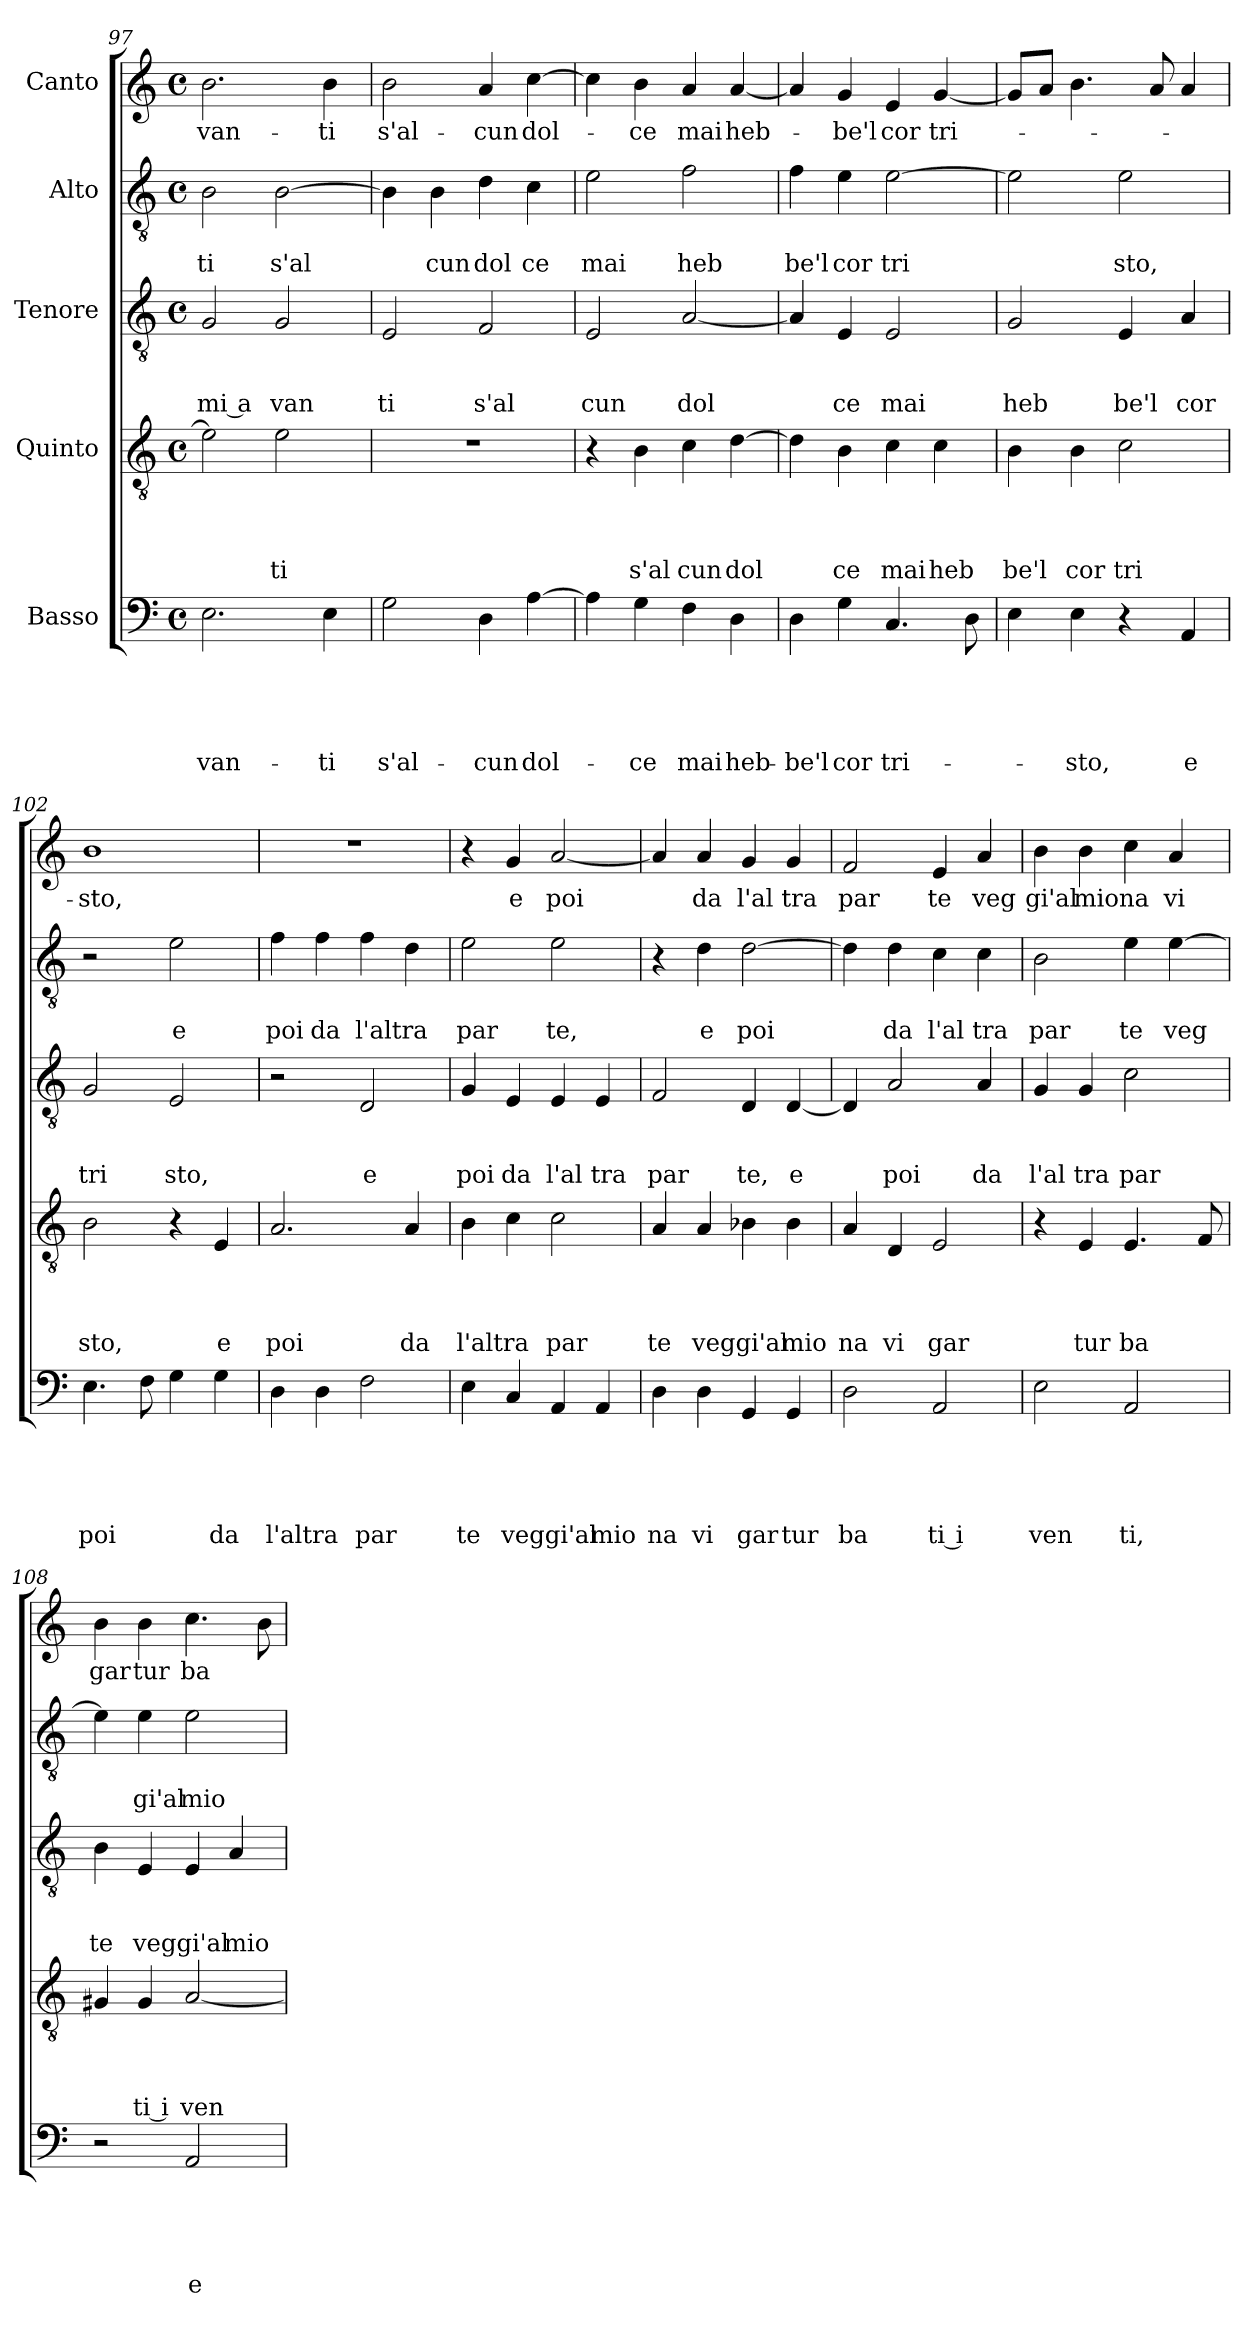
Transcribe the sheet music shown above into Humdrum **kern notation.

**kern	**text	**text	**text	**text	**text	**kern	**text	**text	**text	**text	**kern	**text	**text	**text	**kern	**text	**text	**kern	**text
*part5	*part5	*part5	*part5	*part5	*part5	*part4	*part4	*part4	*part4	*part4	*part3	*part3	*part3	*part3	*part2	*part2	*part2	*part1	*part1
*staff5	*staff5	*staff5	*staff5	*staff5	*staff5	*staff4	*staff4	*staff4	*staff4	*staff4	*staff3	*staff3	*staff3	*staff3	*staff2	*staff2	*staff2	*staff1	*staff1
*I"Basso	*	*	*	*	*	*I"Quinto	*	*	*	*	*I"Tenore	*	*	*	*I"Alto	*	*	*I"Canto	*
*clefF4	*	*	*	*	*	*clefGv2	*	*	*	*	*clefGv2	*	*	*	*clefGv2	*	*	*clefG2	*
*k[]	*	*	*	*	*	*k[]	*	*	*	*	*k[]	*	*	*	*k[]	*	*	*k[]	*
*C:	*	*	*	*	*	*C:	*	*	*	*	*C:	*	*	*	*C:	*	*	*C:	*
*M4/4	*	*	*	*	*	*M4/4	*	*	*	*	*M4/4	*	*	*	*M4/4	*	*	*M4/4	*
*met(c)	*	*	*	*	*	*met(c)	*	*	*	*	*met(c)	*	*	*	*met(c)	*	*	*met(c)	*
=97	=97	=97	=97	=97	=97	=97	=97	=97	=97	=97	=97	=97	=97	=97	=97	=97	=97	=97	=97
!	!	!	!	!	!LO:LY:b	!	!	!	!	!	!	!	!	!LO:LY:b:rj	!	!	!LO:LY:b	!	!LO:LY:b
2.E\	.	.	.	.	-van-	2e\]	.	.	.	.	2G/	.	.	mi a	2B\	.	ti	2.b\	-van-
!	!	!	!	!	!	!	!	!	!	!LO:LY:b	!	!	!	!LO:LY:b	!	!	!LO:LY:b	!	!
.	.	.	.	.	.	2e\	.	.	.	ti	2G/	.	.	van	[>2B\	.	s'al	.	.
!	!	!	!	!	!LO:LY:b	!	!	!	!	!	!	!	!	!	!	!	!	!	!LO:LY:b
4E\	.	.	.	.	-ti	.	.	.	.	.	.	.	.	.	.	.	.	4b\	-ti
=98	=98	=98	=98	=98	=98	=98	=98	=98	=98	=98	=98	=98	=98	=98	=98	=98	=98	=98	=98
!	!	!	!	!	!LO:LY:b	!	!	!	!	!	!	!	!	!LO:LY:b	!	!	!	!	!LO:LY:b
2G\	.	.	.	.	s'al-	1r	.	.	.	.	2E/	.	.	ti	4B\]	.	.	2b\	s'al-
!	!	!	!	!	!	!	!	!	!	!	!	!	!	!	!	!	!LO:LY:b	!	!
.	.	.	.	.	.	.	.	.	.	.	.	.	.	.	4B\	.	cun	.	.
!	!	!	!	!	!LO:LY:b	!	!	!	!	!	!	!	!	!LO:LY:b	!	!	!LO:LY:b	!	!LO:LY:b
4D\	.	.	.	.	-cun	.	.	.	.	.	2F/	.	.	s'al	4d\	.	dol	4a/	-cun
!	!	!	!	!	!LO:LY:b	!	!	!	!	!	!	!	!	!	!	!	!LO:LY:b	!	!LO:LY:b
[>4A\	.	.	.	.	dol-	.	.	.	.	.	.	.	.	.	4c\	.	ce	[>4cc\	dol-
=99	=99	=99	=99	=99	=99	=99	=99	=99	=99	=99	=99	=99	=99	=99	=99	=99	=99	=99	=99
!	!	!	!	!	!	!	!	!	!	!	!	!	!	!LO:LY:b	!	!	!LO:LY:b	!	!
4A\]	.	.	.	.	.	4r	.	.	.	.	2E/	.	.	cun	2e\	.	mai	4cc\]	.
!	!	!	!	!	!LO:LY:b	!	!	!	!	!LO:LY:b	!	!	!	!	!	!	!	!	!LO:LY:b
4G\	.	.	.	.	-ce	4B\	.	.	.	s'al	.	.	.	.	.	.	.	4b\	-ce
!	!	!	!	!	!LO:LY:b	!	!	!	!	!LO:LY:b	!	!	!	!LO:LY:b	!	!	!LO:LY:b	!	!LO:LY:b
4F\	.	.	.	.	mai	4c\	.	.	.	cun	[<2A/	.	.	dol	2f\	.	heb	4a/	mai
!	!	!	!	!	!LO:LY:b	!	!	!	!	!LO:LY:b	!	!	!	!	!	!	!	!	!LO:LY:b
4D\	.	.	.	.	heb-	[>4d\	.	.	.	dol	.	.	.	.	.	.	.	[<4a/	heb-
=100	=100	=100	=100	=100	=100	=100	=100	=100	=100	=100	=100	=100	=100	=100	=100	=100	=100	=100	=100
!	!	!	!	!	!LO:LY:b	!	!	!	!	!	!	!	!	!	!	!	!LO:LY:b	!	!
4D\	.	.	.	.	-be'l	4d\]	.	.	.	.	4A/]	.	.	.	4f\	.	be'l	4a/]	.
!	!	!	!	!	!LO:LY:b	!	!	!	!	!LO:LY:b	!	!	!	!LO:LY:b	!	!	!LO:LY:b	!	!LO:LY:b
4G\	.	.	.	.	cor	4B\	.	.	.	ce	4E/	.	.	ce	4e\	.	cor	4g/	-be'l
!	!	!	!	!	!LO:LY:b	!	!	!	!	!LO:LY:b	!	!	!	!LO:LY:b	!	!	!LO:LY:b	!	!LO:LY:b
4.C/	.	.	.	.	tri-	4c\	.	.	.	mai	2E/	.	.	mai	[>2e\	.	tri	4e/	cor
!	!	!	!	!	!	!	!	!	!	!LO:LY:b	!	!	!	!	!	!	!	!	!LO:LY:b
.	.	.	.	.	.	4c\	.	.	.	heb	.	.	.	.	.	.	.	[<4g/	tri-
8D\	.	.	.	.	.	.	.	.	.	.	.	.	.	.	.	.	.	.	.
=101	=101	=101	=101	=101	=101	=101	=101	=101	=101	=101	=101	=101	=101	=101	=101	=101	=101	=101	=101
!	!	!	!	!	!	!	!	!	!	!LO:LY:b	!	!	!	!LO:LY:b	!	!	!	!	!
4E\	.	.	.	.	.	4B\	.	.	.	be'l	2G/	.	.	heb	2e\]	.	.	8g/L]	.
.	.	.	.	.	.	.	.	.	.	.	.	.	.	.	.	.	.	8a/J	.
!	!	!	!	!	!LO:LY:b	!	!	!	!	!LO:LY:b	!	!	!	!	!	!	!	!	!
4E\	.	.	.	.	-sto,	4B\	.	.	.	cor	.	.	.	.	.	.	.	4.b\	.
!	!	!	!	!	!	!	!	!	!	!LO:LY:b	!	!	!	!LO:LY:b	!	!	!LO:LY:b	!	!
4r	.	.	.	.	.	2c\	.	.	.	tri	4E/	.	.	be'l	2e\	.	sto,	.	.
.	.	.	.	.	.	.	.	.	.	.	.	.	.	.	.	.	.	8a/	.
!	!	!	!	!	!LO:LY:b	!	!	!	!	!	!	!	!	!LO:LY:b	!	!	!	!	!
4AA/	.	.	.	.	e	.	.	.	.	.	4A/	.	.	cor	.	.	.	4a/	.
=102	=102	=102	=102	=102	=102	=102	=102	=102	=102	=102	=102	=102	=102	=102	=102	=102	=102	=102	=102
!	!	!	!	!	!LO:LY:b	!	!	!	!	!LO:LY:b	!	!	!	!LO:LY:b	!	!	!	!	!LO:LY:b
4.E\	.	.	.	.	poi	2B\	.	.	.	sto,	2G/	.	.	tri	2r	.	.	1b	-sto,
8F\	.	.	.	.	.	.	.	.	.	.	.	.	.	.	.	.	.	.	.
!	!	!	!	!	!	!	!	!	!	!	!	!	!	!LO:LY:b	!	!	!LO:LY:b	!	!
4G\	.	.	.	.	.	4r	.	.	.	.	2E/	.	.	sto,	2e\	.	e	.	.
!	!	!	!	!	!LO:LY:b	!	!	!	!	!LO:LY:b	!	!	!	!	!	!	!	!	!
4G\	.	.	.	.	da	4E/	.	.	.	e	.	.	.	.	.	.	.	.	.
!!LO:PB:g=z
=103	=103	=103	=103	=103	=103	=103	=103	=103	=103	=103	=103	=103	=103	=103	=103	=103	=103	=103	=103
!	!	!	!	!	!LO:LY:b	!	!	!	!	!LO:LY:b	!	!	!	!	!	!	!LO:LY:b	!	!
4D\	.	.	.	.	l'altra	2.A/	.	.	.	poi	2r	.	.	.	4f\	.	poi	1r	.
!	!	!	!	!	!	!	!	!	!	!	!	!	!	!	!	!	!LO:LY:b	!	!
4D\	.	.	.	.	.	.	.	.	.	.	.	.	.	.	4f\	.	da	.	.
!	!	!	!	!	!LO:LY:b	!	!	!	!	!	!	!	!	!LO:LY:b	!	!	!LO:LY:b	!	!
2F\	.	.	.	.	par	.	.	.	.	.	2D/	.	.	e	4f\	.	l'altra	.	.
!	!	!	!	!	!	!	!	!	!	!LO:LY:b	!	!	!	!	!	!	!	!	!
.	.	.	.	.	.	4A/	.	.	.	da	.	.	.	.	4d\	.	.	.	.
=104	=104	=104	=104	=104	=104	=104	=104	=104	=104	=104	=104	=104	=104	=104	=104	=104	=104	=104	=104
!	!	!	!	!	!LO:LY:b	!	!	!	!	!LO:LY:b	!	!	!	!LO:LY:b	!	!	!LO:LY:b	!	!
4E\	.	.	.	.	te	4B\	.	.	.	l'altra	4G/	.	.	poi	2e\	.	par	4r	.
!	!	!	!	!	!LO:LY:b	!	!	!	!	!	!	!	!	!LO:LY:b	!	!	!	!	!LO:LY:b
4C/	.	.	.	.	veggi'al	4c\	.	.	.	.	4E/	.	.	da	.	.	.	4g/	e
!	!	!	!	!	!	!	!	!	!	!LO:LY:b	!	!	!	!LO:LY:b	!	!	!LO:LY:b	!	!LO:LY:b
4AA/	.	.	.	.	.	2c\	.	.	.	par	4E/	.	.	l'al	2e\	.	te,	[<2a/	poi
!	!	!	!	!	!LO:LY:b	!	!	!	!	!	!	!	!	!LO:LY:b	!	!	!	!	!
4AA/	.	.	.	.	mio	.	.	.	.	.	4E/	.	.	tra	.	.	.	.	.
=105	=105	=105	=105	=105	=105	=105	=105	=105	=105	=105	=105	=105	=105	=105	=105	=105	=105	=105	=105
!	!	!	!	!	!LO:LY:b	!	!	!	!	!LO:LY:b	!	!	!	!LO:LY:b	!	!	!	!	!
4D\	.	.	.	.	na	4A/	.	.	.	te	2F/	.	.	par	4r	.	.	4a/]	.
!	!	!	!	!	!LO:LY:b	!	!	!	!	!LO:LY:b	!	!	!	!	!	!	!LO:LY:b	!	!LO:LY:b
4D\	.	.	.	.	vi	4A/	.	.	.	veggi'al	.	.	.	.	4d\	.	e	4a/	da
!	!	!	!	!	!LO:LY:b	!	!	!	!	!	!	!	!	!LO:LY:b	!	!	!LO:LY:b	!	!LO:LY:b
4GG/	.	.	.	.	gar	4B-X\	.	.	.	.	4D/	.	.	te,	[>2d\	.	poi	4g/	l'al
!	!	!	!	!	!LO:LY:b	!	!	!	!	!LO:LY:b	!	!	!	!LO:LY:b	!	!	!	!	!LO:LY:b
4GG/	.	.	.	.	tur	4B-\	.	.	.	mio	[<4D/	.	.	e	.	.	.	4g/	tra
=106	=106	=106	=106	=106	=106	=106	=106	=106	=106	=106	=106	=106	=106	=106	=106	=106	=106	=106	=106
!	!	!	!	!	!LO:LY:b	!	!	!	!	!LO:LY:b	!	!	!	!	!	!	!	!	!LO:LY:b
2D\	.	.	.	.	ba	4A/	.	.	.	na	4D/]	.	.	.	4d\]	.	.	2f/	par
!	!	!	!	!	!	!	!	!	!	!LO:LY:b	!	!	!	!LO:LY:b	!	!	!LO:LY:b	!	!
.	.	.	.	.	.	4D/	.	.	.	vi	2A/	.	.	poi	4d\	.	da	.	.
!	!	!	!	!	!LO:LY:b:rj	!	!	!	!	!LO:LY:b	!	!	!	!	!	!	!LO:LY:b	!	!LO:LY:b
2AA/	.	.	.	.	ti i	2E/	.	.	.	gar	.	.	.	.	4c\	.	l'al	4e/	te
!	!	!	!	!	!	!	!	!	!	!	!	!	!	!LO:LY:b	!	!	!LO:LY:b	!	!LO:LY:b
.	.	.	.	.	.	.	.	.	.	.	4A/	.	.	da	4c\	.	tra	4a/	veg
=107	=107	=107	=107	=107	=107	=107	=107	=107	=107	=107	=107	=107	=107	=107	=107	=107	=107	=107	=107
!	!	!	!	!	!LO:LY:b	!	!	!	!	!	!	!	!	!LO:LY:b	!	!	!LO:LY:b	!	!LO:LY:b
2E\	.	.	.	.	ven	4r	.	.	.	.	4G/	.	.	l'al	2B\	.	par	4b\	gi'al
!	!	!	!	!	!	!	!	!	!	!LO:LY:b	!	!	!	!LO:LY:b	!	!	!	!	!LO:LY:b
.	.	.	.	.	.	4E/	.	.	.	tur	4G/	.	.	tra	.	.	.	4b\	mio
!	!	!	!	!	!LO:LY:b	!	!	!	!	!LO:LY:b	!	!	!	!LO:LY:b	!	!	!LO:LY:b	!	!LO:LY:b
2AA/	.	.	.	.	ti,	4.E/	.	.	.	ba	2c\	.	.	par	4e\	.	te	4cc\	na
!	!	!	!	!	!	!	!	!	!	!	!	!	!	!	!	!	!LO:LY:b	!	!LO:LY:b
.	.	.	.	.	.	.	.	.	.	.	.	.	.	.	[>4e\	.	veg	4a/	vi
.	.	.	.	.	.	8F/	.	.	.	.	.	.	.	.	.	.	.	.	.
=108	=108	=108	=108	=108	=108	=108	=108	=108	=108	=108	=108	=108	=108	=108	=108	=108	=108	=108	=108
!	!	!	!	!	!	!	!	!	!	!	!	!	!	!LO:LY:b	!	!	!	!	!LO:LY:b
2r	.	.	.	.	.	4G#X/	.	.	.	.	4B\	.	.	te	4e\]	.	.	4b\	gar
!	!	!	!	!	!	!	!	!	!	!LO:LY:b:rj	!	!	!	!LO:LY:b	!	!	!LO:LY:b	!	!LO:LY:b
.	.	.	.	.	.	4G#/	.	.	.	ti i	4E/	.	.	veg	4e\	.	gi'al	4b\	tur
!	!	!	!	!	!LO:LY:b	!	!	!	!	!LO:LY:b	!	!	!	!LO:LY:b	!	!	!LO:LY:b	!	!LO:LY:b
2AA/	.	.	.	.	e	[<2A/	.	.	.	ven	4E/	.	.	gi'al	2e\	.	mio	4.cc\	ba
!	!	!	!	!	!	!	!	!	!	!	!	!	!	!LO:LY:b	!	!	!	!	!
.	.	.	.	.	.	.	.	.	.	.	4A/	.	.	mio	.	.	.	.	.
.	.	.	.	.	.	.	.	.	.	.	.	.	.	.	.	.	.	8b\	.
=	=	=	=	=	=	=	=	=	=	=	=	=	=	=	=	=	=	=	=
*-	*-	*-	*-	*-	*-	*-	*-	*-	*-	*-	*-	*-	*-	*-	*-	*-	*-	*-	*-
